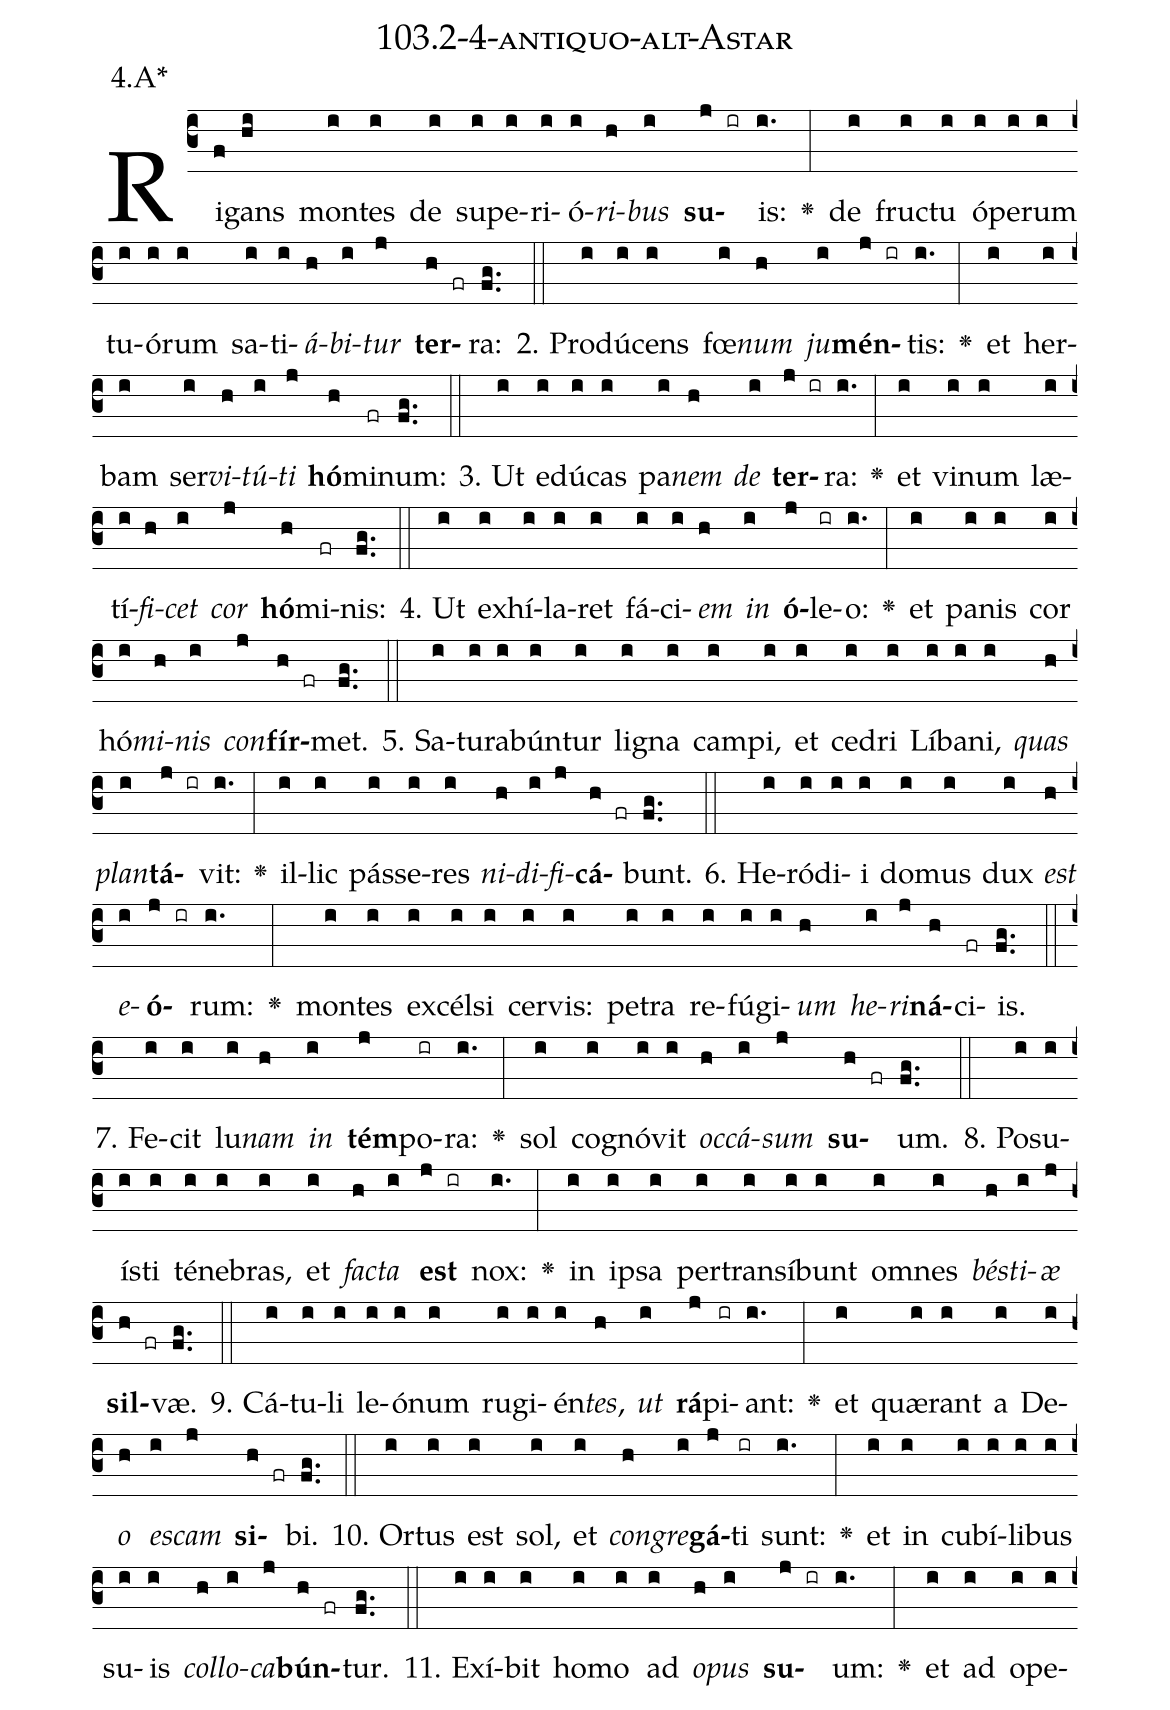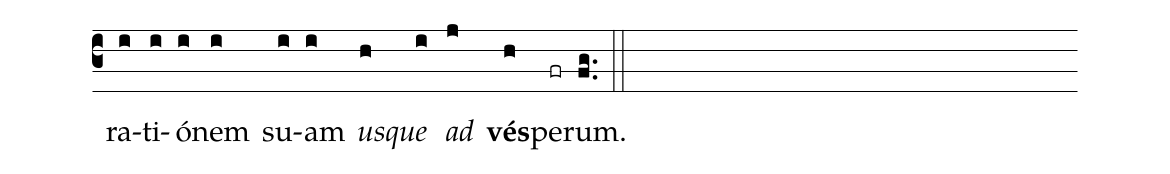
name: 103.2-4-antiquo-alt-Astar;
annotation: 4.A*;
%%
(c3)Ri(f)gans(hi) mon(i)tes(i) de(i) su(i)pe(i)ri(i)ó(i)<i>ri</i>(h)<i>bus</i>(i) <b>su</b>(j ir)is:(i.) <v>\greheightstar</v>(:) de(i) fruc(i)tu(i) ó(i)pe(i)rum(i) tu(i)ó(i)rum(i) sa(i)ti(i)<i>á</i>(h)<i>bi</i>(i)<i>tur</i>(j) <b>ter</b>(h fr)ra:(fg..) (::)
2. Pro(i)dú(i)cens(i) fœ(i)<i>num</i>(h) <i>ju</i>(i)<b>mén</b>(j ir)tis:(i.) <v>\greheightstar</v>(:) et(i) her(i)bam(i) ser(i)<i>vi</i>(h)<i>tú</i>(i)<i>ti</i>(j) <b>hó</b>(h)mi(fr)num:(fg..) (::)
3. Ut(i) e(i)dú(i)cas(i) pa(i)<i>nem</i>(h) <i>de</i>(i) <b>ter</b>(j ir)ra:(i.) <v>\greheightstar</v>(:) et(i) vi(i)num(i) læ(i)tí(i)<i>fi</i>(h)<i>cet</i>(i) <i>cor</i>(j) <b>hó</b>(h)mi(fr)nis:(fg..) (::)
4. Ut(i) ex(i)hí(i)la(i)ret(i) fá(i)ci(i)<i>em</i>(h) <i>in</i>(i) <b>ó</b>(j)le(ir)o:(i.) <v>\greheightstar</v>(:) et(i) pa(i)nis(i) cor(i) hó(i)<i>mi</i>(h)<i>nis</i>(i) <i>con</i>(j)<b>fír</b>(h fr)met.(fg..) (::)
5. Sa(i)tu(i)ra(i)bún(i)tur(i) li(i)gna(i) cam(i)pi,(i) et(i) ce(i)dri(i) Lí(i)ba(i)ni,(i) <i>quas</i>(h) <i>plan</i>(i)<b>tá</b>(j ir)vit:(i.) <v>\greheightstar</v>(:) il(i)lic(i) pás(i)se(i)res(i) <i>ni</i>(h)<i>di</i>(i)<i>fi</i>(j)<b>cá</b>(h fr)bunt.(fg..) (::)
6. He(i)ró(i)di(i)i(i) do(i)mus(i) dux(i) <i>est</i>(h) <i>e</i>(i)<b>ó</b>(j ir)rum:(i.) <v>\greheightstar</v>(:) mon(i)tes(i) ex(i)cél(i)si(i) cer(i)vis:(i) pe(i)tra(i) re(i)fú(i)gi(i)<i>um</i>(h) <i>he</i>(i)<i>ri</i>(j)<b>ná</b>(h)ci(fr)is.(fg..) (::)
7. Fe(i)cit(i) lu(i)<i>nam</i>(h) <i>in</i>(i) <b>tém</b>(j)po(ir)ra:(i.) <v>\greheightstar</v>(:) sol(i) co(i)gnó(i)vit(i) <i>oc</i>(h)<i>cá</i>(i)<i>sum</i>(j) <b>su</b>(h fr)um.(fg..) (::)
8. Po(i)su(i)ís(i)ti(i) té(i)ne(i)bras,(i) et(i) <i>fac</i>(h)<i>ta</i>(i) <b>est</b>(j ir) nox:(i.) <v>\greheightstar</v>(:) in(i) ip(i)sa(i) per(i)trans(i)í(i)bunt(i) om(i)nes(i) <i>bés</i>(h)<i>ti</i>(i)<i>æ</i>(j) <b>sil</b>(h fr)væ.(fg..) (::)
9. Cá(i)tu(i)li(i) le(i)ó(i)num(i) ru(i)gi(i)én(i)<i>tes</i>,(h) <i>ut</i>(i) <b>rá</b>(j)pi(ir)ant:(i.) <v>\greheightstar</v>(:) et(i) quæ(i)rant(i) a(i) De(i)<i>o</i>(h) <i>es</i>(i)<i>cam</i>(j) <b>si</b>(h fr)bi.(fg..) (::)
10. Or(i)tus(i) est(i) sol,(i) et(i) <i>con</i>(h)<i>gre</i>(i)<b>gá</b>(j)ti(ir) sunt:(i.) <v>\greheightstar</v>(:) et(i) in(i) cu(i)bí(i)li(i)bus(i) su(i)is(i) <i>col</i>(h)<i>lo</i>(i)<i>ca</i>(j)<b>bún</b>(h fr)tur.(fg..) (::)
11. Ex(i)í(i)bit(i) ho(i)mo(i) ad(i) <i>o</i>(h)<i>pus</i>(i) <b>su</b>(j ir)um:(i.) <v>\greheightstar</v>(:) et(i) ad(i) o(i)pe(i)ra(i)ti(i)ó(i)nem(i) su(i)am(i) <i>us</i>(h)<i>que</i>(i) <i>ad</i>(j) <b>vés</b>(h)pe(fr)rum.(fg..) (::)
